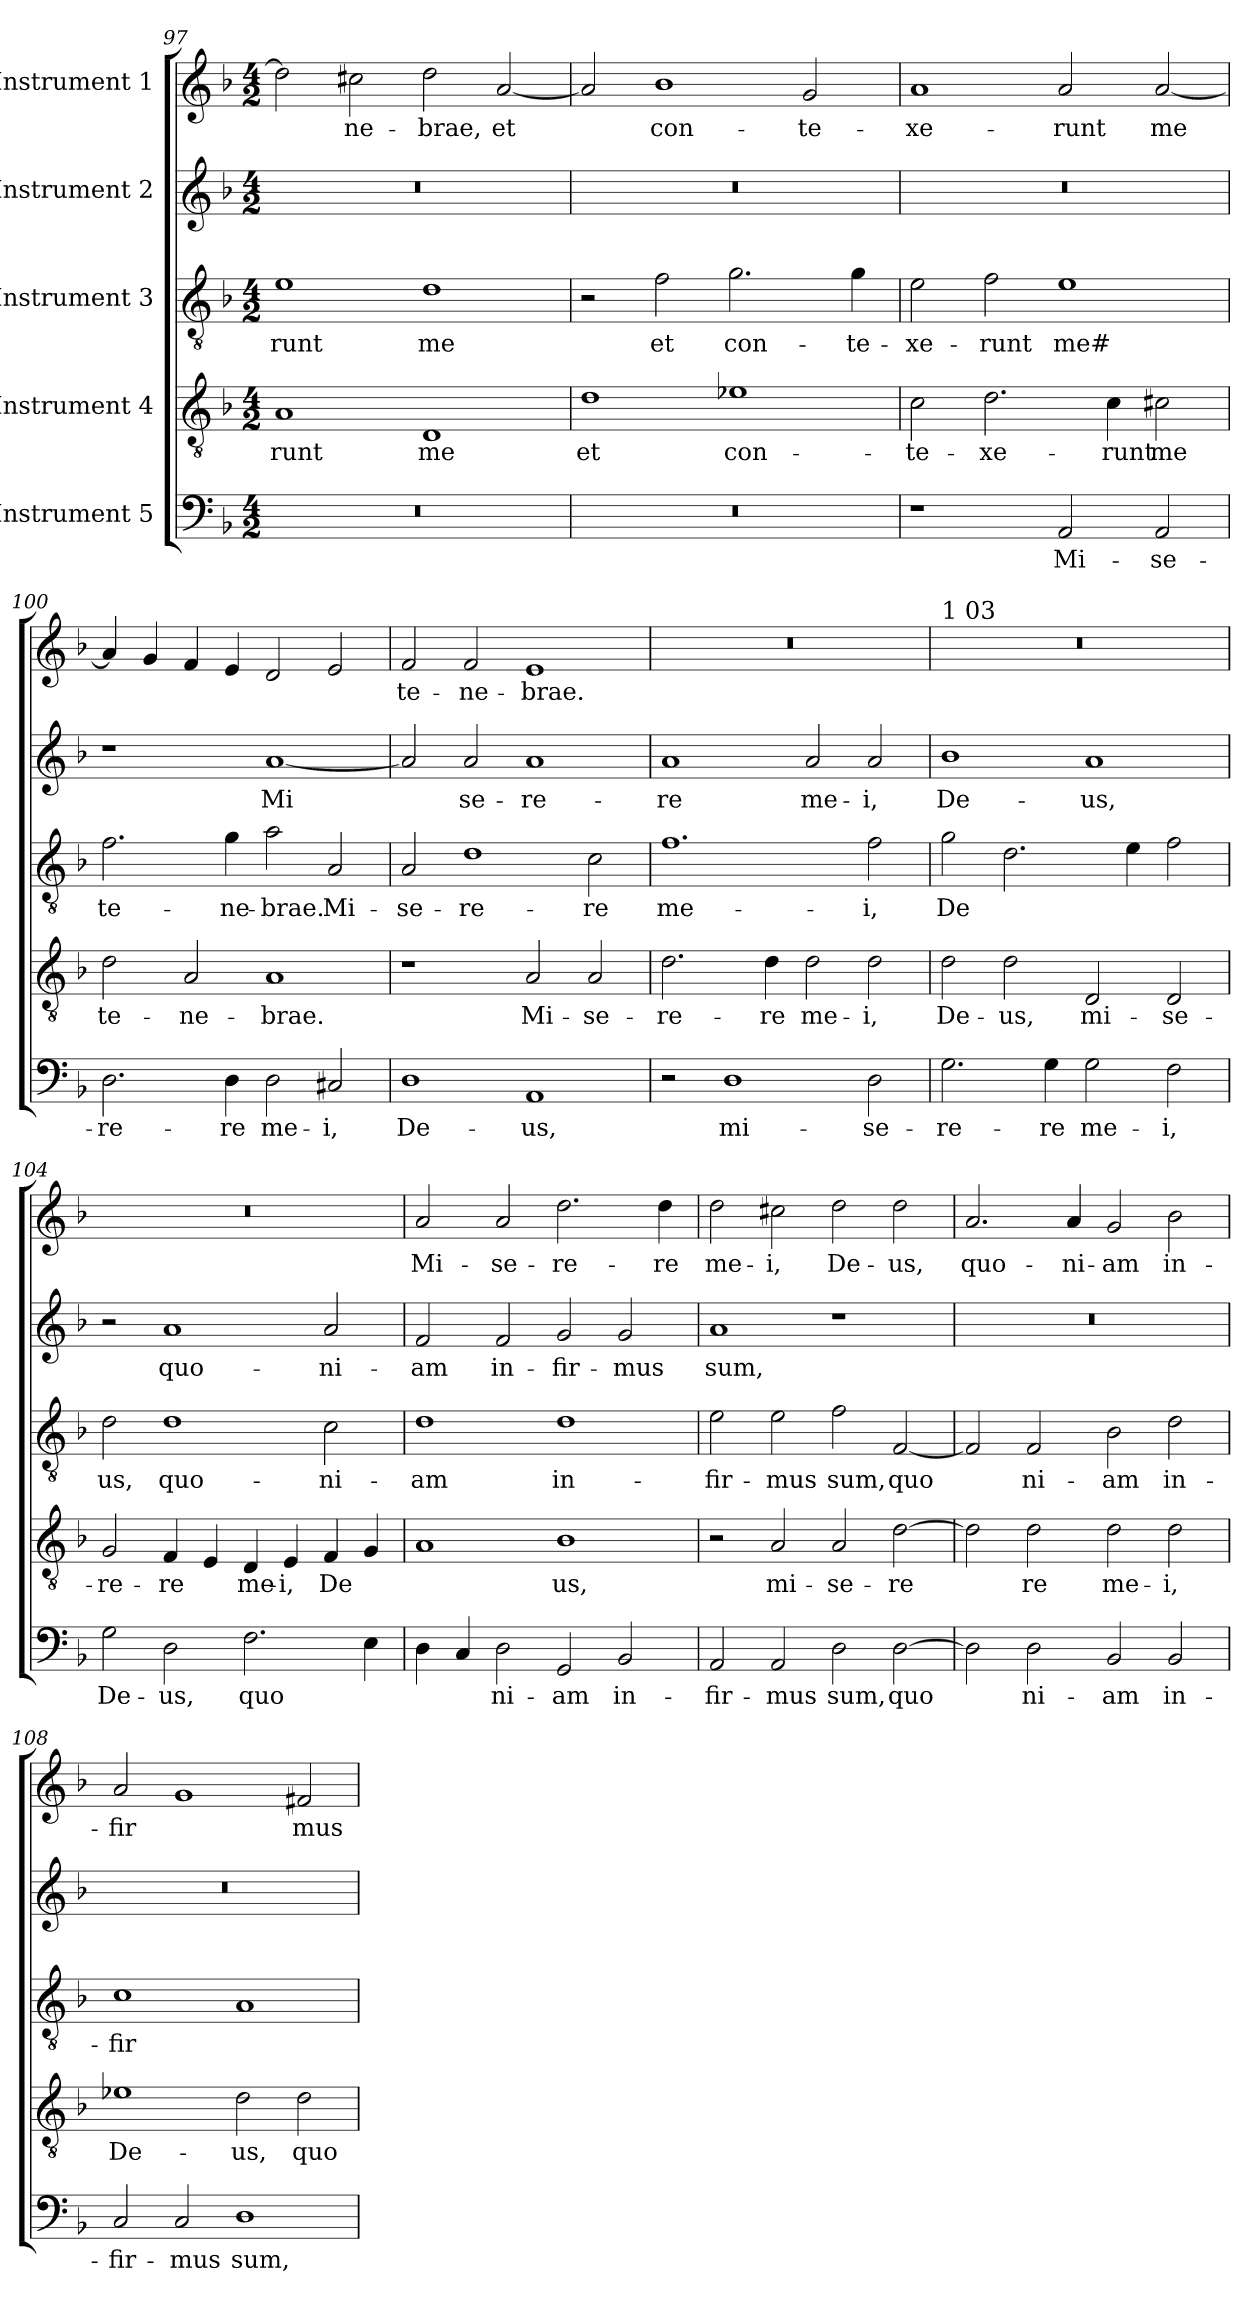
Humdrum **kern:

**kern	**text	**kern	**text	**kern	**text	**kern	**text	**kern	**text
*part5	*part5	*part4	*part4	*part3	*part3	*part2	*part2	*part1	*part1
*staff5	*staff5	*staff4	*staff4	*staff3	*staff3	*staff2	*staff2	*staff1	*staff1
*I"Instrument 5	*	*I"Instrument 4	*	*I"Instrument 3	*	*I"Instrument 2	*	*I"Instrument 1	*
!!LO:LB:g=z
*clefF4	*	*clefGv2	*	*clefGv2	*	*clefG2	*	*clefG2	*
*k[b-]	*	*k[b-]	*	*k[b-]	*	*k[b-]	*	*k[b-]	*
*F:	*	*F:	*	*F:	*	*F:	*	*F:	*
*M4/2	*	*M4/2	*	*M4/2	*	*M4/2	*	*M4/2	*
=97	=97	=97	=97	=97	=97	=97	=97	=97	=97
!	!	!	!LO:LY:b:cj	!	!LO:LY:b:cj	!	!	!	!LO:LY:b:cj
0r	.	1A	-runt	1e	-runt	0r	.	2dd\]	--
!	!	!	!	!	!	!	!	!	!LO:LY:b:cj
.	.	.	.	.	.	.	.	2cc#\	-ne-
!	!	!	!LO:LY:b:cj	!	!LO:LY:b:cj	!	!	!	!LO:LY:b:cj
.	.	1D	me	1d	me	.	.	2dd\	-brae,
!	!	!	!	!	!	!	!	!	!LO:LY:b:cj
.	.	.	.	.	.	.	.	[<2a/	et
=98	=98	=98	=98	=98	=98	=98	=98	=98	=98
!	!	!	!LO:LY:b:cj	!	!	!	!	!	!LO:LY:b:cj
0r	.	1d	et	2r	.	0r	.	2a/]	.
!	!	!	!	!	!LO:LY:b:cj	!	!	!	!LO:LY:b:cj
.	.	.	.	2f\	et	.	.	1b-	con-
!	!	!	!LO:LY:b:cj	!	!LO:LY:b:cj	!	!	!	!
.	.	1e-X	con-	2.g\	con-	.	.	.	.
!	!	!	!	!	!	!	!	!	!LO:LY:b:cj
.	.	.	.	.	.	.	.	2g/	-te-
!	!	!	!	!	!LO:LY:b:cj	!	!	!	!
.	.	.	.	4g\	-te-	.	.	.	.
=99	=99	=99	=99	=99	=99	=99	=99	=99	=99
!	!	!	!LO:LY:b:cj	!	!LO:LY:b:cj	!	!	!	!LO:LY:b:cj
1r	.	2c\	-te-	2e\	-xe-	0r	.	1a	-xe-
!	!	!	!LO:LY:b:cj	!	!LO:LY:b:cj	!	!	!	!
.	.	2.d\	-xe-	2f\	-runt	.	.	.	.
!	!LO:LY:b:cj	!	!	!	!LO:LY:b:cj	!	!	!	!LO:LY:b:cj
2AA/	Mi-	.	.	1e	me#	.	.	2a/	-runt
!	!	!	!LO:LY:b:cj	!	!	!	!	!	!
.	.	4c\	-runt	.	.	.	.	.	.
!	!LO:LY:b:cj	!	!LO:LY:b:cj	!	!	!	!	!	!LO:LY:b:cj
2AA/	-se-	2c#\	me	.	.	.	.	[<2a/	me
=100	=100	=100	=100	=100	=100	=100	=100	=100	=100
!	!LO:LY:b:cj	!	!LO:LY:b:cj	!	!LO:LY:b:cj	!	!	!	!LO:LY:b:cj
2.D\	-re-	2d\	te-	2.f\	te-	1r	.	4a/]	.
!	!	!	!	!	!	!	!	!	!LO:LY:b:cj
.	.	.	.	.	.	.	.	4g/	.
!	!	!	!LO:LY:b:cj	!	!	!	!	!	!LO:LY:b:cj
.	.	2A/	-ne-	.	.	.	.	4f/	.
!	!LO:LY:b:cj	!	!	!	!LO:LY:b:cj	!	!	!	!LO:LY:b:cj
4D\	-re	.	.	4g\	-ne-	.	.	4e/	.
!	!LO:LY:b:cj	!	!LO:LY:b:cj	!	!LO:LY:b:cj	!	!LO:LY:b:cj	!	!LO:LY:b:cj
2D\	me-	1A	-brae.	2a\	-brae.	[<1a	Mi-	2d/	.
!	!LO:LY:b:cj	!	!	!	!LO:LY:b:cj	!	!	!	!LO:LY:b:cj
2C#/	-i,	.	.	2A/	Mi-	.	.	2e/	.
=101	=101	=101	=101	=101	=101	=101	=101	=101	=101
!	!LO:LY:b:cj	!	!	!	!LO:LY:b:cj	!	!LO:LY:b:cj	!	!LO:LY:b:cj
1D	De-	1r	.	2A/	-se-	2a/]	--	2f/	te-
!	!	!	!	!	!LO:LY:b:cj	!	!LO:LY:b:cj	!	!LO:LY:b:cj
.	.	.	.	1d	-re-	2a/	-se-	2f/	-ne-
!	!LO:LY:b:cj	!	!LO:LY:b:cj	!	!	!	!LO:LY:b:cj	!	!LO:LY:b:cj
1AA	-us,	2A/	Mi-	.	.	1a	-re-	1e	-brae.
!	!	!	!LO:LY:b:cj	!	!LO:LY:b:cj	!	!	!	!
.	.	2A/	-se-	2c\	-re	.	.	.	.
=102	=102	=102	=102	=102	=102	=102	=102	=102	=102
!	!	!	!LO:LY:b:cj	!	!LO:LY:b:cj	!	!LO:LY:b:cj	!	!
2r	.	2.d\	-re-	1.f	me-	1a	-re	0r	.
!	!LO:LY:b:cj	!	!	!	!	!	!	!	!
1D	mi-	.	.	.	.	.	.	.	.
!	!	!	!LO:LY:b:cj	!	!	!	!	!	!
.	.	4d\	-re	.	.	.	.	.	.
!	!	!	!LO:LY:b:cj	!	!	!	!LO:LY:b:cj	!	!
.	.	2d\	me-	.	.	2a/	me-	.	.
!	!LO:LY:b:cj	!	!LO:LY:b:cj	!	!LO:LY:b:cj	!	!LO:LY:b:cj	!	!
2D\	-se-	2d\	-i,	2f\	-i,	2a/	-i,	.	.
!!LO:PB:g=z
=103	=103	=103	=103	=103	=103	=103	=103	=103	=103
!	!	!	!	!	!	!	!	!LO:TX:a:t=1 03	!
!	!LO:LY:b:cj	!	!LO:LY:b:cj	!	!LO:LY:b:cj	!	!LO:LY:b:cj	!	!
2.G\	-re-	2d\	De-	2g\	De-	1b-	De-	0r	.
!	!	!	!LO:LY:b:cj	!	!LO:LY:b:cj	!	!	!	!
.	.	2d\	-us,	2.d\	--	.	.	.	.
!	!LO:LY:b:cj	!	!	!	!	!	!	!	!
4G\	-re	.	.	.	.	.	.	.	.
!	!LO:LY:b:cj	!	!LO:LY:b:cj	!	!	!	!LO:LY:b:cj	!	!
2G\	me-	2D/	mi-	.	.	1a	-us,	.	.
!	!	!	!	!	!LO:LY:b:cj	!	!	!	!
.	.	.	.	4e\	--	.	.	.	.
!	!LO:LY:b:cj	!	!LO:LY:b:cj	!	!LO:LY:b:cj	!	!	!	!
2F\	-i,	2D/	-se-	2f\	--	.	.	.	.
=104	=104	=104	=104	=104	=104	=104	=104	=104	=104
!	!LO:LY:b:cj	!	!LO:LY:b:cj	!	!LO:LY:b:cj	!	!	!	!
2G\	De-	2G/	-re-	2d\	-us,	2r	.	0r	.
!	!LO:LY:b:cj	!	!LO:LY:b:cj	!	!LO:LY:b:cj	!	!LO:LY:b:cj	!	!
2D\	-us,	4F/	-re	1d	quo-	1a	quo-	.	.
!	!	!	!LO:LY:b:cj	!	!	!	!	!	!
.	.	4E/	.	.	.	.	.	.	.
!	!LO:LY:b:cj	!	!LO:LY:b:cj	!	!	!	!	!	!
2.F\	quo-	4D/	me-	.	.	.	.	.	.
!	!	!	!LO:LY:b:cj	!	!	!	!	!	!
.	.	4E/	-i,	.	.	.	.	.	.
!	!	!	!LO:LY:b:cj	!	!LO:LY:b:cj	!	!LO:LY:b:cj	!	!
.	.	4F/	De-	2c\	-ni-	2a/	-ni-	.	.
!	!LO:LY:b:cj	!	!LO:LY:b:cj	!	!	!	!	!	!
4E\	--	4G/	--	.	.	.	.	.	.
=105	=105	=105	=105	=105	=105	=105	=105	=105	=105
!	!LO:LY:b:cj	!	!LO:LY:b:cj	!	!LO:LY:b:cj	!	!LO:LY:b:cj	!	!LO:LY:b:cj
4D\	--	1A	--	1d	-am	2f/	-am	2a/	Mi-
!	!LO:LY:b:cj	!	!	!	!	!	!	!	!
4C/	--	.	.	.	.	.	.	.	.
!	!LO:LY:b:cj	!	!	!	!	!	!LO:LY:b:cj	!	!LO:LY:b:cj
2D\	-ni-	.	.	.	.	2f/	in-	2a/	-se-
!	!LO:LY:b:cj	!	!LO:LY:b:cj	!	!LO:LY:b:cj	!	!LO:LY:b:cj	!	!LO:LY:b:cj
2GG/	-am	1B-	-us,	1d	in-	2g/	-fir-	2.dd\	-re-
!	!LO:LY:b:cj	!	!	!	!	!	!LO:LY:b:cj	!	!
2BB-/	in-	.	.	.	.	2g/	-mus	.	.
!	!	!	!	!	!	!	!	!	!LO:LY:b:cj
.	.	.	.	.	.	.	.	4dd\	-re
=106	=106	=106	=106	=106	=106	=106	=106	=106	=106
!	!LO:LY:b:cj	!	!	!	!LO:LY:b:cj	!	!LO:LY:b:cj	!	!LO:LY:b:cj
2AA/	-fir-	2r	.	2e\	-fir-	1a	sum,	2dd\	me-
!	!LO:LY:b:cj	!	!LO:LY:b:cj	!	!LO:LY:b:cj	!	!	!	!LO:LY:b:cj
2AA/	-mus	2A/	mi-	2e\	-mus	.	.	2cc#\	-i,
!	!LO:LY:b:cj	!	!LO:LY:b:cj	!	!LO:LY:b:cj	!	!	!	!LO:LY:b:cj
2D\	sum,	2A/	-se-	2f\	sum,	1r	.	2dd\	De-
!	!LO:LY:b:cj	!	!LO:LY:b:cj	!	!LO:LY:b:cj	!	!	!	!LO:LY:b:cj
[>2D\	quo-	[>2d\	-re-	[<2F/	quo-	.	.	2dd\	-us,
=107	=107	=107	=107	=107	=107	=107	=107	=107	=107
!	!LO:LY:b:cj	!	!LO:LY:b:cj	!	!LO:LY:b:cj	!	!	!	!LO:LY:b:cj
2D\]	--	2d\]	--	2F/]	--	0r	.	2.a/	quo-
!	!LO:LY:b:cj	!	!LO:LY:b:cj	!	!LO:LY:b:cj	!	!	!	!
2D\	-ni-	2d\	-re	2F/	-ni-	.	.	.	.
!	!	!	!	!	!	!	!	!	!LO:LY:b:cj
.	.	.	.	.	.	.	.	4a/	-ni-
!	!LO:LY:b:cj	!	!LO:LY:b:cj	!	!LO:LY:b:cj	!	!	!	!LO:LY:b:cj
2BB-/	-am	2d\	me-	2B-\	-am	.	.	2g/	-am
!	!LO:LY:b:cj	!	!LO:LY:b:cj	!	!LO:LY:b:cj	!	!	!	!LO:LY:b:cj
2BB-/	in-	2d\	-i,	2d\	in-	.	.	2b-\	in-
=108	=108	=108	=108	=108	=108	=108	=108	=108	=108
!	!LO:LY:b:cj	!	!LO:LY:b:cj	!	!LO:LY:b:cj	!	!	!	!LO:LY:b:cj
2C/	-fir-	1e-X	De-	1c	-fir-	0r	.	2a/	-fir-
!	!LO:LY:b:cj	!	!	!	!	!	!	!	!LO:LY:b:cj
2C/	-mus	.	.	.	.	.	.	1g	--
!	!LO:LY:b:cj	!	!LO:LY:b:cj	!	!LO:LY:b:cj	!	!	!	!
1D	sum,	2d\	-us,	1A	--	.	.	.	.
!	!	!	!LO:LY:b:cj	!	!	!	!	!	!LO:LY:b:cj
.	.	2d\	quo-	.	.	.	.	2f#X/	-mus
=	=	=	=	=	=	=	=	=	=
*-	*-	*-	*-	*-	*-	*-	*-	*-	*-
